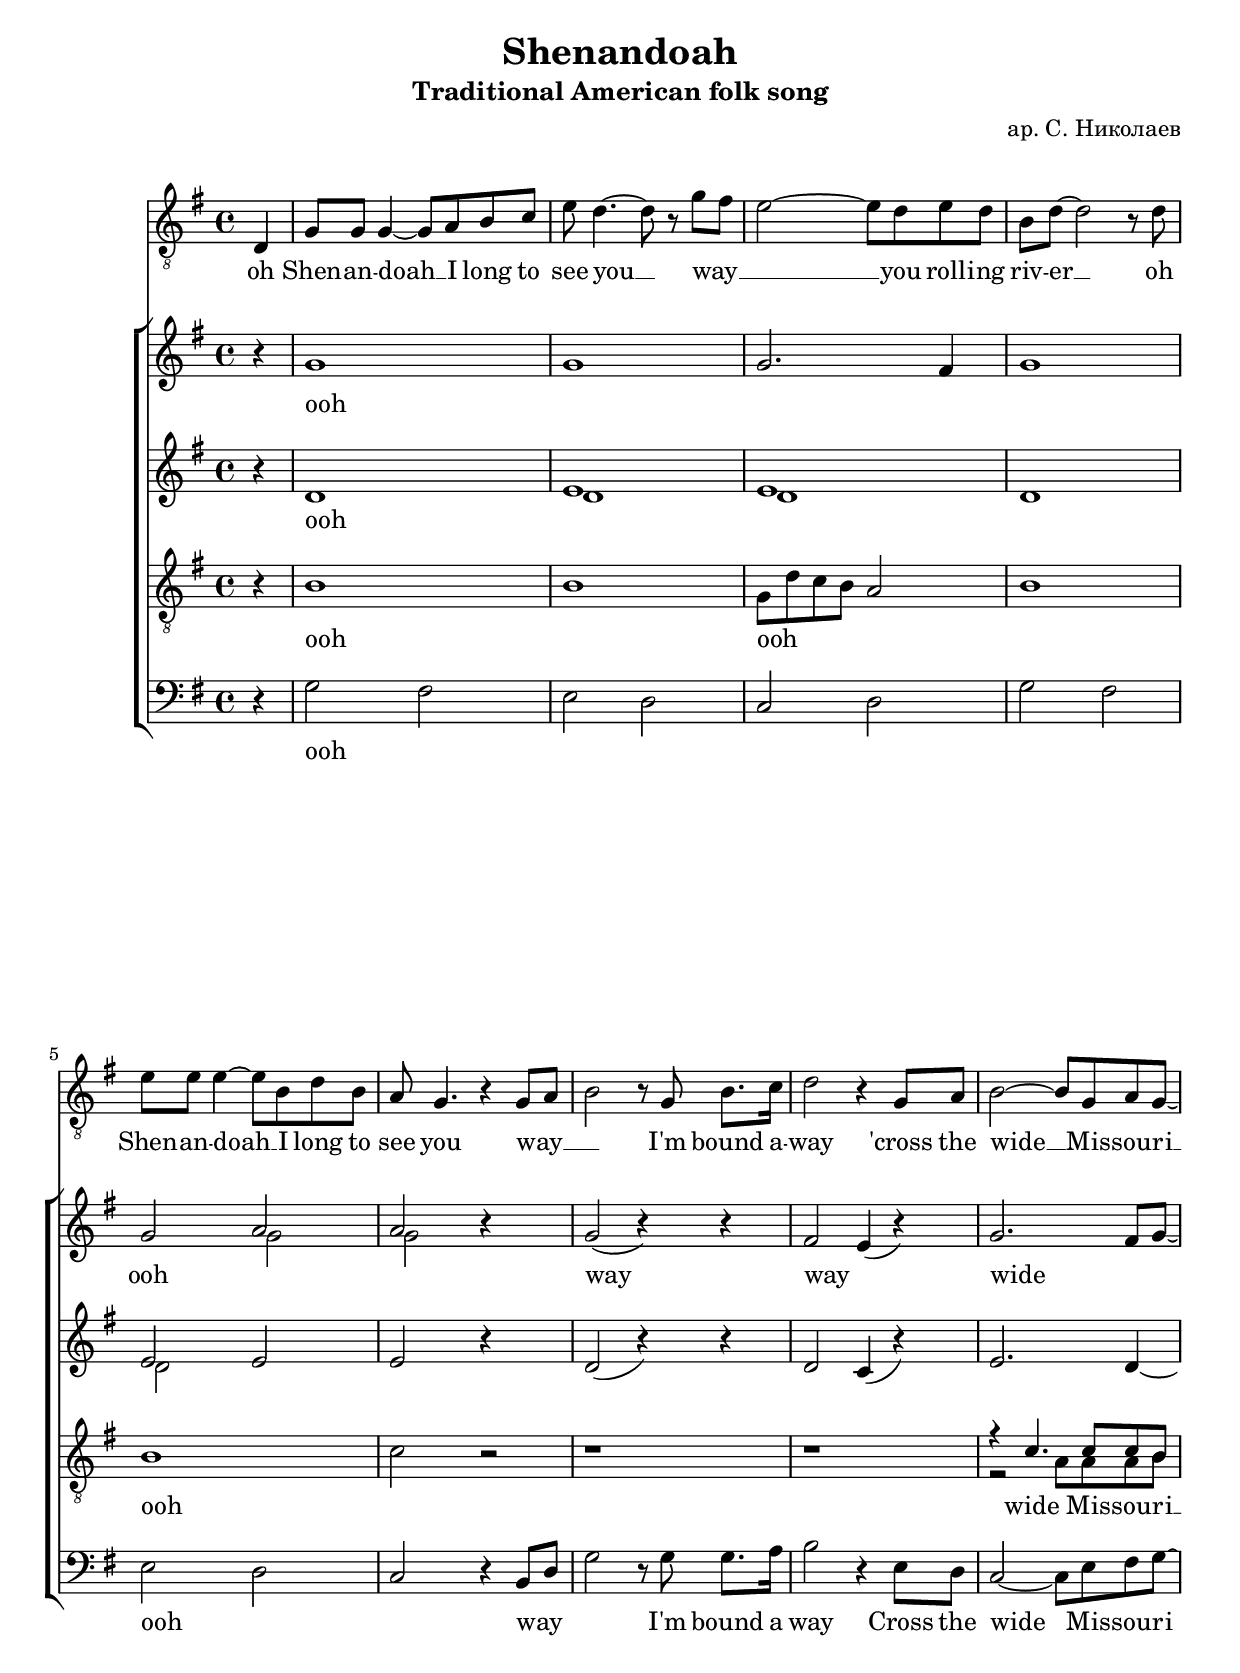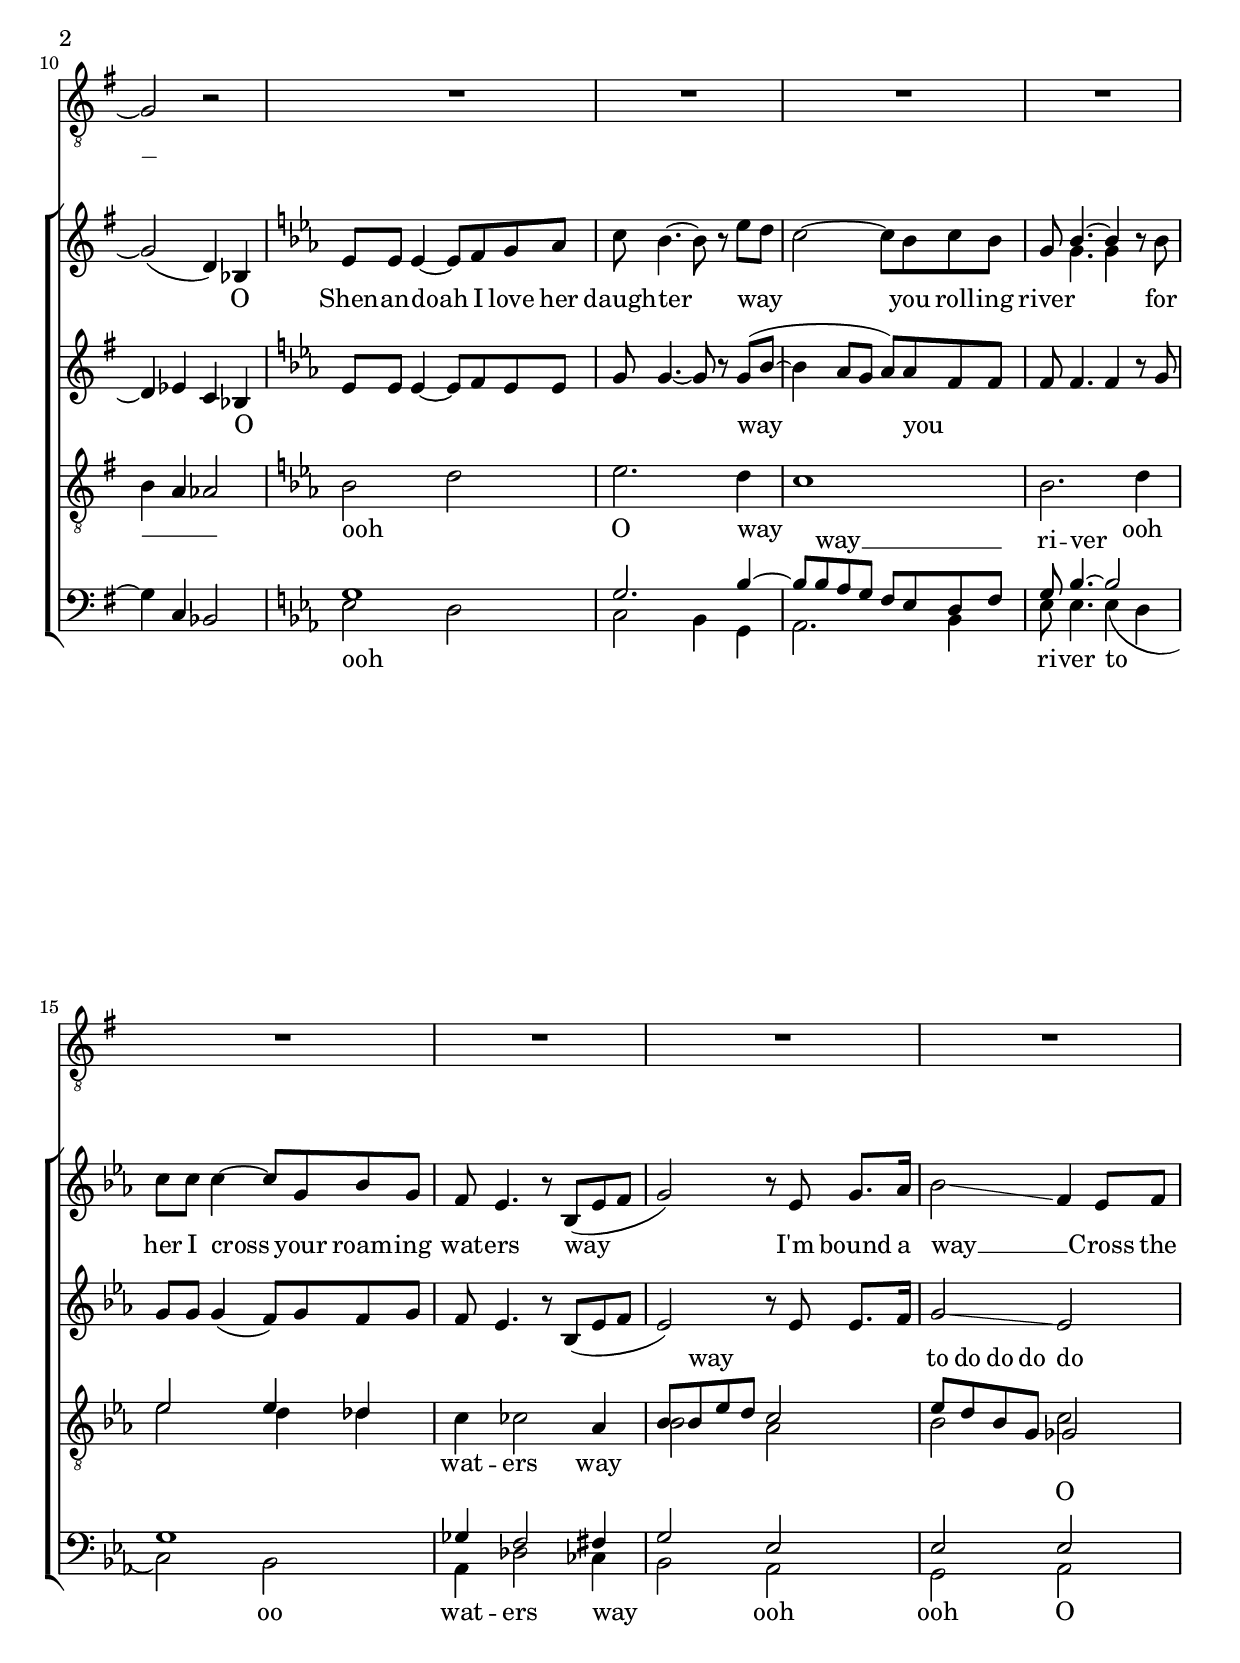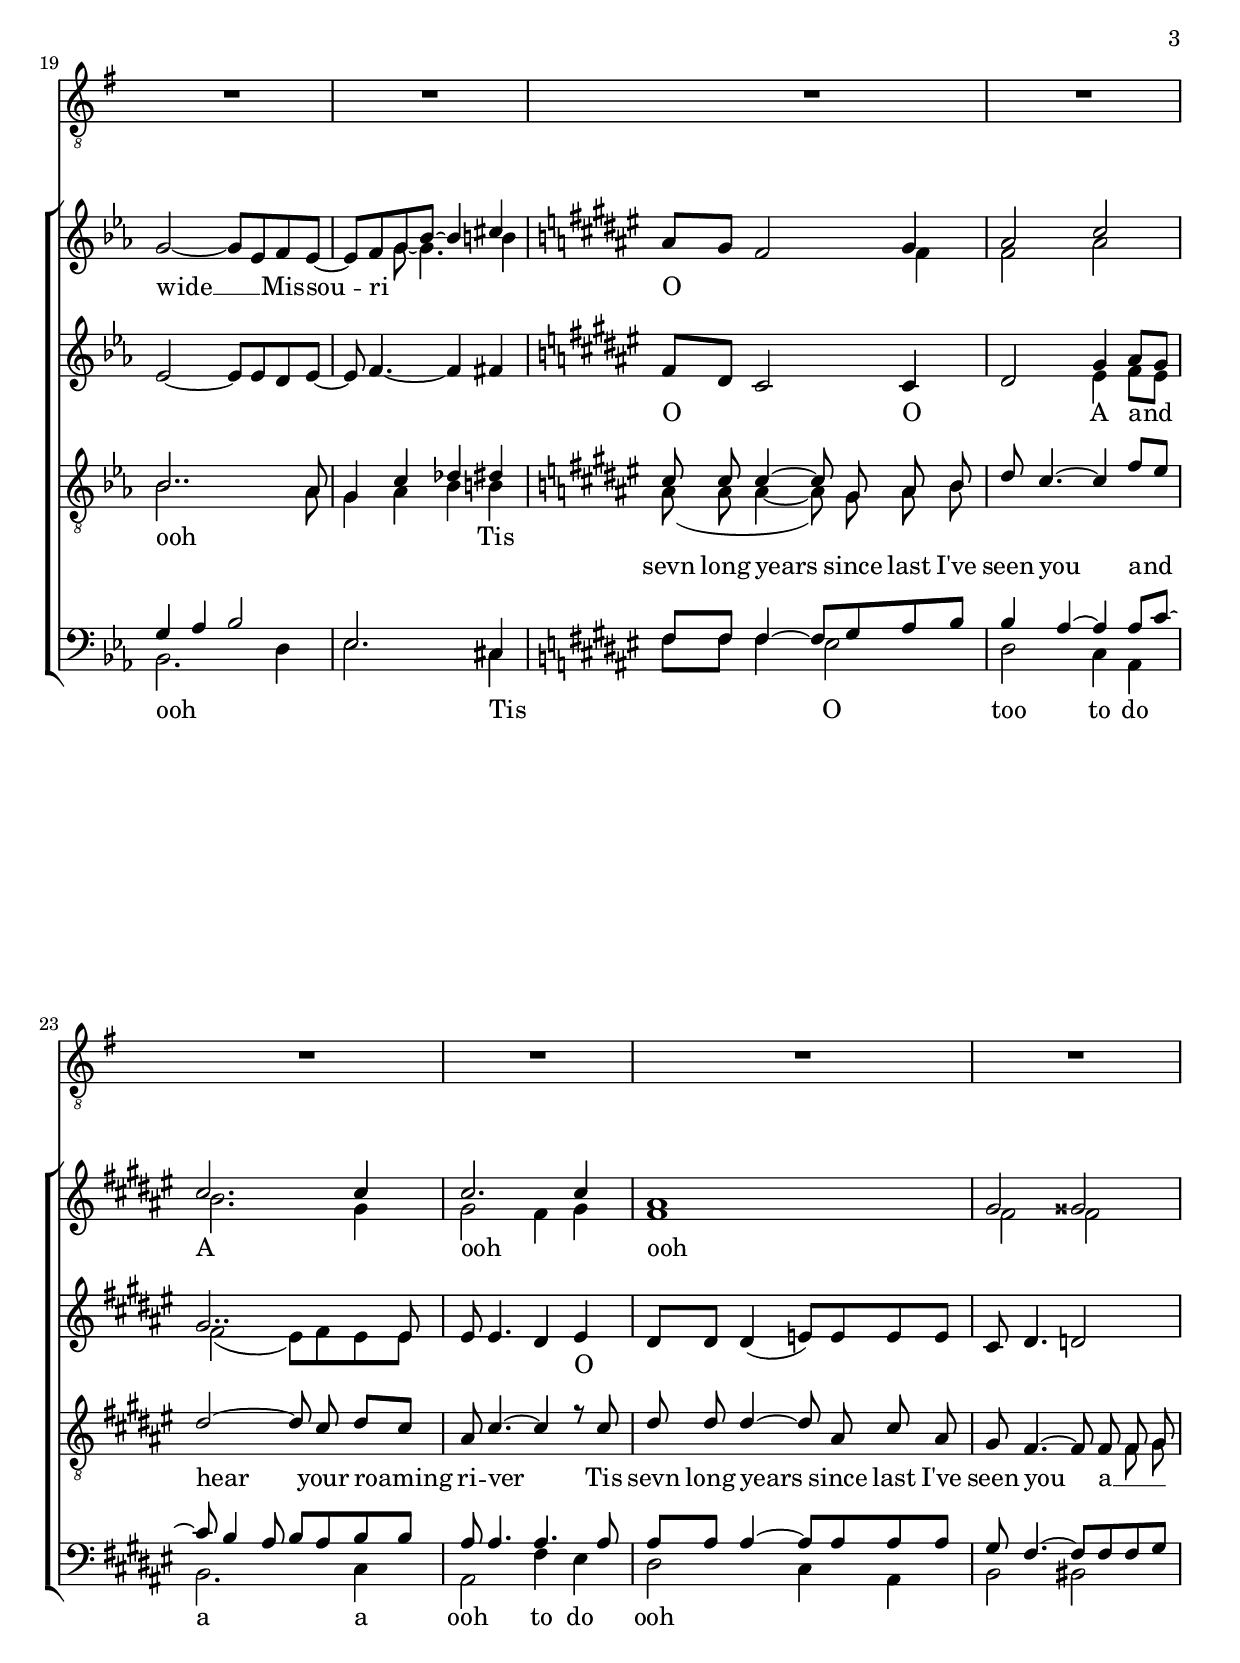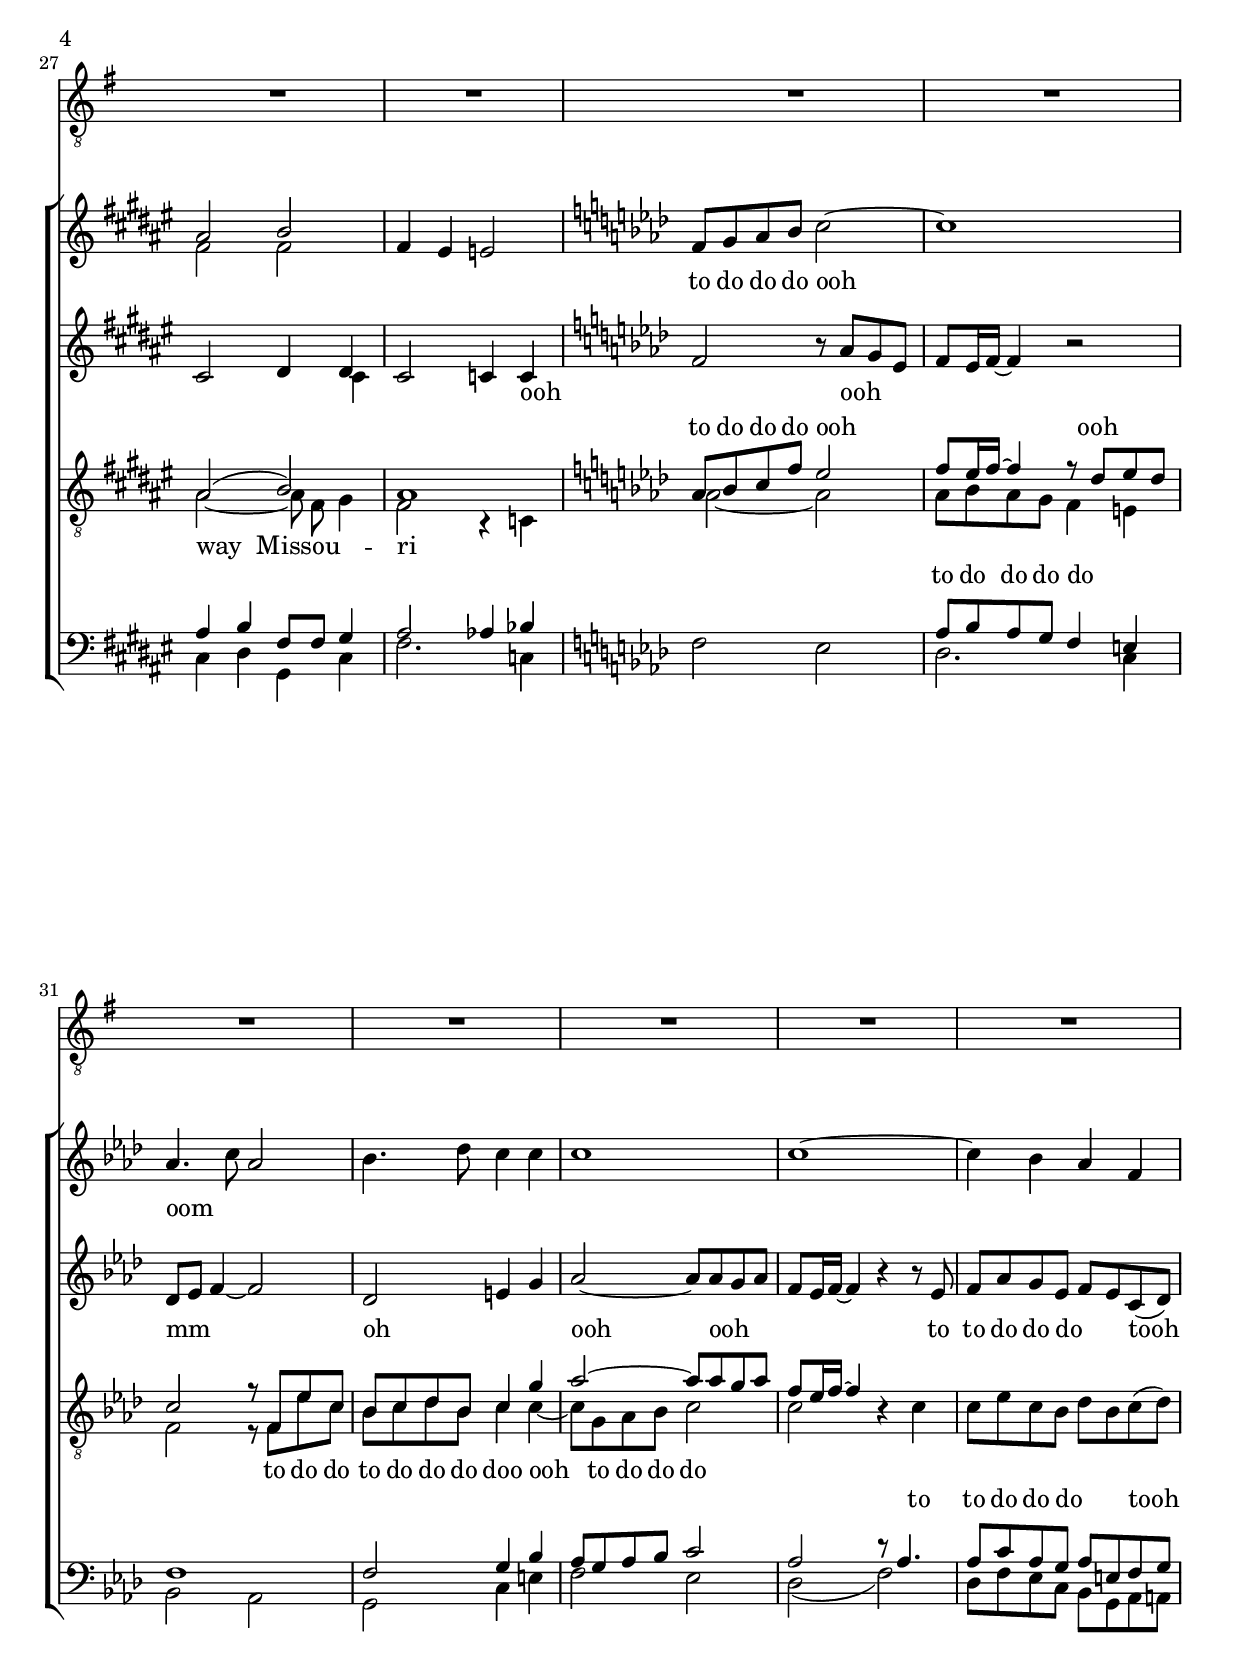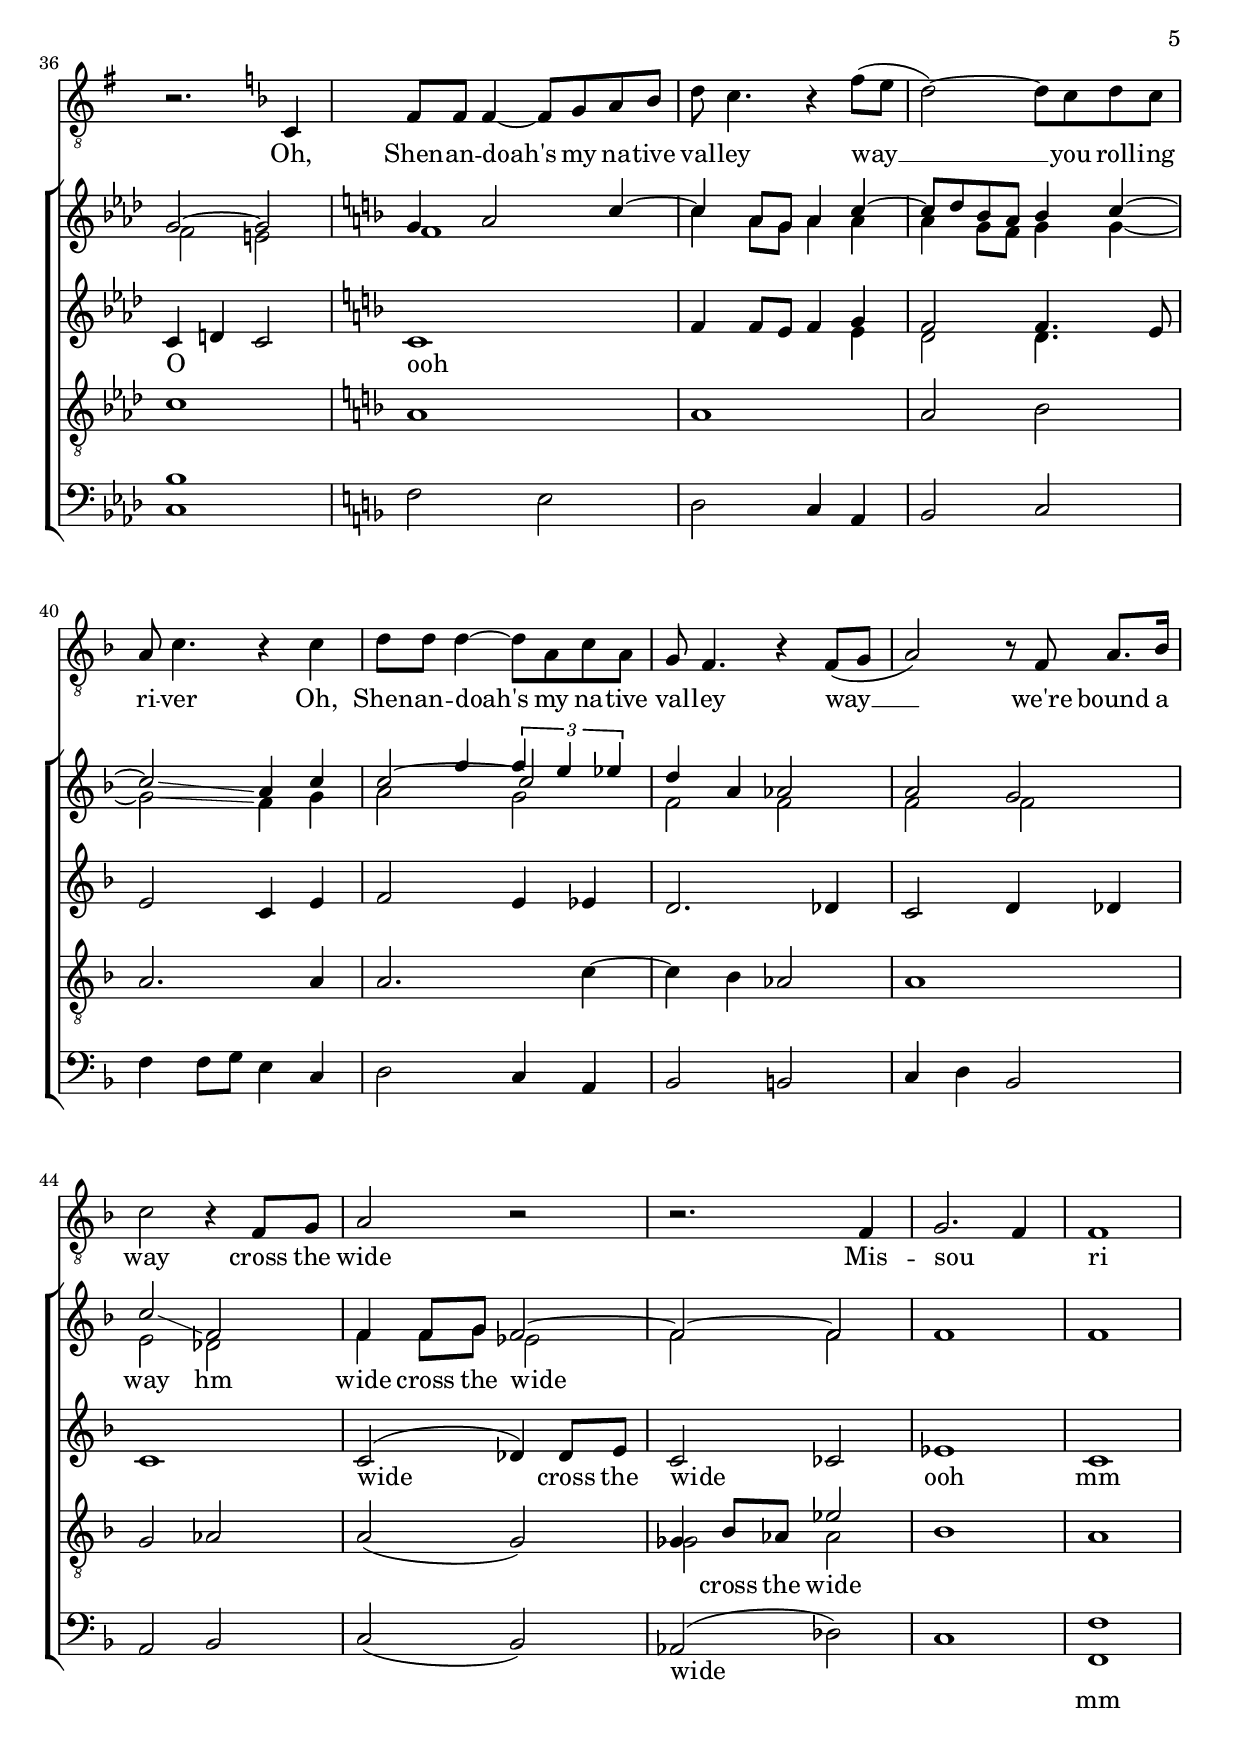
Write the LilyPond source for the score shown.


\version "2.18.2"

\header {
  title = "Shenandoah"
  subtitle = "Traditional American folk song"
  arranger = "ар. С. Николаев"

}

global = {
  \time 4/4
}

solo = \relative c {
  \key g \major
  \partial 4 d4 g8 g g4~ g8 a b c e d4.~ d8 r g fis e2~ e8 d e d b d~ d2 r8 d e e e4~ e8 b d b a g4. r4 g8 a b2 r8 g b8. c16 d2 r4 g,8 a b2~ b8 g a g~ g2 r2

   R1*25 r2.
   \key f \major
   c,4 f8 f f4 ~f8  g a bes | d c4. r4 f8 (e d2) ~d8 c d c | a c4. r4 c | d8 d d4 ~d8 a c a | g f4. r4 f8 (g a2) r8 f a8. bes16 | c2 r4 f,8 g | a2 r2 | r2. f4 | g2. f4 | f1 
}

solo_words = \lyricmode {
  oh Shen -- an -- doah __ I long to see you __ way __ _ _ you roll -- ing riv -- er __ oh Shen -- an -- doah __ I long to see you  way __ _ _ I'm bound a -- way 'cross the wide __ Mis -- sou -- ri __

  Oh, Shen -- an -- doah's my na -- tive val -- ley way __ you roll -- ing ri -- ver 
  Oh, Shen -- an -- doah's my na -- tive val -- ley way __ we're bound a way cross the wide Mis -- sou__ _ ri
}

soprano_notes = \relative c'' {
  \key g \major 
  \partial 4 r4 g1  g1 g2. fis4 g1 g2 << { a2 a } \\ { g2 g } >> r4*2  g2 (r4) r  fis2 e4 (r4)  g2. fis8 g ~ g2 (d4) bes
  
  \key ees \major 
  ees8 ees ees4 ~ees8 f g aes c bes4. ~bes8 r8 ees8 d c2 ~c8 bes c bes g <<{bes4. ~bes4} \\ {g4. g4}>> r8 bes c c c4 ~c8 g bes g f ees4. r8 bes8 (ees f
  g2) r8 ees g8. aes16 bes2 \glissando f4 ees8 f g2 ~g8 ees f ees ~ees8 f 
  << 
  {
    \voiceOne
    g8 bes ~bes4 cis
  } 
  \new Voice 
  {
    \voiceTwo
    g8 ~g4. b4
  } 
  >> 

  \key fis \major 
  ais8 gis fis2 
  << 
  {
    \voiceOne
    gis4 ais2 cis cis2. cis4 cis2. cis4
    ais1 gis2 gisis ais b
  } 
  \new Voice 
  {
    \voiceTwo
    fis4 fis2 ais b2. gis4 gis2 fis4 gis
    fis1 fis2 fis fis fis 
  } 
  >>
  \oneVoice
  fis4 eis e2

  \key aes \major
  f8 g aes bes c2 ~c1 aes4. c8 aes2 bes4. des8 c4 c
  c1 c1 ~c4 bes aes f 
  <<
   { g2 ~g }
   \\
   { f2 e }
  >>


  \key f \major
  << 
    { 
    \voiceOne
      g4 a2 c4 ~c4 a8 g a4 c4 ~c8 d bes a bes4 c4 ~c2 \glissando a4 c4
    } 
    \new Voice
    {
      \voiceTwo
      f,1 c'4 a8 g a4 a a g8 f g4 g ~g2 \glissando f4 g4 
    }
  >>
  << 
    \new Voice
    { 
    \voiceOne
      \skip 4 f'4 \tuplet 3/2 { f4 e ees }
    } 
    \new Voice
    {
      \voiceTwo
      a,2 g2
    }
    \new Voice
    {
      \voiceThree
      c2 ~c2
    }
  >>
  << 
    { 
    \voiceOne
      d4 a aes2 a g c \glissando f, f4 f8 g f2 ~f ~f 
    } 
    \new Voice
    {
      \voiceTwo
      f2 f f f e des f4 f8 g ees2 f2 f2 
    }
  >>
  \oneVoice 
  f1 f
}

soprano_words = \lyricmode {
 ooh _ _ _ _ ooh way way _ wide _ _ O Shen -- an -- doah I love her daugh -- ter way _ _ you roll -- ing river for her I cross your roam -- ing wat -- ers way__
 I'm bound a way __ _ Cross the wide __ _ Mis -- sou -- ri _ _ _

 O _ _ _ _ _ A _ ooh _ ooh _ _ _ _ _ _ _ to do do do ooh oom
 _ _ _ _ _ _ _ _ _ _ _ _ _ _ _ _ _ _ _ _ _ _ _ _ _ _ _ _ _ _ way hm wide cross the wide
}

alto_notes = \relative c' {
  \key g \major 
  \partial 4 r4 d1 << {e1 e1} \\ {d1 d1} >> d1 << {e2} \\ {d2} >> e2 e2 r4*2 d2 (r4) r4 d2 c4 (r4) e2. d4 ~ d4 ees4 c4 bes4 

  \key ees \major 
  ees8 ees ees4 ~ees8 f8 ees8 ees g g4. ~g8 r8 g (bes ~bes4 aes8 g aes) aes f8 f f8 f4. f4 r8 g8 g g g4 (f8) g f g f ees4. r8 bes8 (ees f
  ees2) r8 ees ees8. f16 g2 \glissando ees ees ~ees8 ees d ees ~ees f4. ~f4 fis

  \key fis \major 
  fis8 dis cis2 cis4 dis2
  << 
  {
    \voiceOne
    gis4 ais8 gis gis2.. eis8
  } 
  \new Voice 
  {
    \voiceTwo
    eis4 fis8 eis fis2 (eis8) fis8 eis eis 
  } 
  >>
  \oneVoice
  eis8 eis4. dis4 eis

  dis8 dis dis4 (e8) e e e cis dis4. d2 cis2 dis4 << {dis4} \\ {cis4} >> cis2 c4 c

  \key aes \major
  f2 r8 aes g ees f ees16 f ~f4 r2 des8 ees f4 ~f2 des e4 g
  aes2 ~aes8 aes g aes f ees16 f ~f4 r4 r8 ees f aes g ees f ees c (des) c4 d c2  

  \key f \major
  c1 f4 f8 e f4   
  << { \voiceOne
    g4 f2 f4. 
  } \new Voice { \voiceTwo
    e4 d2 d4. 
  } >> 
  e8 e2 c4 e4 f2 e4 ees d2. des4 c2 d4 des c1 c2 (des4) des8 e c2 ces ees1 c1
  


}
alto_words = \lyricmode {
  ooh _ _ _ _ _ _ _ _ _ _  O _ _ _ _ _ _  _ _ way you
  _ _ _ _ _ _ _ _ _ _ _ _ _ _ _ _ _ _ _ _ _ _ _ _ _ _
   O _ _ O _ A and _ _ _ _ _ _ O _ _ _ _ _ _ _ _ _ _ _ _ _ ooh _ ooh _ _ _ _ _ mm _ _ oh _ _ ooh ooh _ _ _ _ _ to to do do do _ _ tooh O 
   _ _ ooh _ _ _ _ _ _ _ _ _ _ _ _ _ _ _ _ _ _ _ _ wide cross the wide _ ooh mm
}


tenor_notes = \relative c' {
  \key g \major 
  \partial 4 r4 b1 b g8 d' c b a2 b1 b c2 r r1 r 

  <<
  {
    \voiceOne
    r4 c4. c8 c b
  } 
  \new Voice {
    \voiceTwo 
    r2 a8 a a b
  }
  >> \oneVoice

  b4 a aes2

  \key ees \major 
  bes2 d ees2. d4 c1 bes2. d4 << {ees2 ees4 des} \\ {ees2 d4 des} >> c4 ces2 aes4

  << 
    \new Voice = "tenorI"
    { 
      \voiceOne
      bes8 bes ees d c2 | ees8 d bes g ges2 | bes2.. aes8 | g4 c des dis 
    }
    \new Voice = "tenorII"
    {
      \voiceTwo
      bes2 aes | bes c | bes2.. aes8 | g4 aes bes b
    }
  >>

  \key fis \major 
  << 
    \new Voice = "tenor_fismaj"
    { 
      \voiceOne
      \autoBeamOff
      cis8 cis8 cis4 ~cis8 gis ais b 
      dis8 cis4. ~cis4 fis8[ eis] dis2 ~dis8 cis dis[ cis] ais8 cis4. ~cis4 r8 cis8 
      dis8 dis dis4 ~dis8 ais cis ais gis fis4. ~fis8 fis
      
      fis8 gis ais2 (b) ais1 
    }
    \new Voice 
    {
      \voiceTwo
      \autoBeamOff
      ais8 (ais8 ais4 ~ais8) gis ais b 
      
      % 22-26 2 tenors with baritones 
      % b4 ais4 ~ais4 ais8 cis ~cis b4 ais8 b ais b b ais ais4. ais4 r8 cis8
      
      \skip 1 \skip 1 \skip 1 \skip 1 \skip 2. 
      fis8 gis ais2 ~ais8 fis gis4 fis2 r4 c
    }
  >>
  \oneVoice

  \key aes \major
  <<
    \new Voice = "tenorI_aesmaj"
    {
     \voiceOne
      aes'8 bes c f ees2 f8 ees16 f ~f4 r8 des8 ees des c2 r8 f,8 ees' c bes c des bes c4 g'
      aes2 ~aes8 aes g aes f8 ees16 f ~f4
    }
    \new Voice = "tenorII_aesmaj"
    {
      \voiceTwo
      aes,2 ~aes aes8 bes aes g f4 e f2 r8 f8 ees' c bes c des bes c4 c
      ~c8 g aes bes c2 c
    }
  >>
  \oneVoice

  \new Voice = "tenor_aesmaj_end" { r4 c c8 ees c bes des bes c (des) c1 }
  
  \key f \major
  a1 a a2 bes a2. a4 a2. c4 ~c4 bes aes2 a1 g2 aes a (g)  

  << 
    \new Voice = "tenorI_fmaj_final"
    { 
      \voiceOne
      ges4 bes8 aes ees'2
    }
    \new Voice
    {
      \voiceTwo
      ges,2 aes 
    }
  >>
  \oneVoice

  bes1 a1 
}
tenor_words = \lyricmode {
   ooh _ ooh _ _ _ _ _ ooh _ wide Mis -- sou -- ri __ _ _  _ ooh _ O way _ _ ooh wat -- ers way
}

tenorI_words = \lyricmode {
  \skip 8 way _ _ _ to do do do do
}
tenorII_words = \lyricmode {
  \skip 1 \skip 1 \skip 1 O ooh _ _ _ _ Tis
}


bass_notes = \relative c' {
  \key g \major 
  \partial 4 r4 g2 fis e d c d g fis e d c r4 b8 d g2 r8 g g8. a16 b2 r4 e,8 d c2~c8 e fis g~g4 c,4 bes2
  
  \key ees \major << 
    \new Voice = "bari" { 
      \voiceOne
      g'1 g2. bes4 ~bes8 bes aes g f ees d f g bes4. ~bes2 g1 ges4 f2 fis4 
      g2 ees ees ees g4 aes bes2 ees,2. cis4

      \key fis \major 
      fis8 fis fis4 ~fis8 gis ais b b4 ais ~ais ais8 cis ~cis b4 ais8 b ais b b ais8 ais4. ais4. ais8
      ais8 ais ais4 ~ais8 ais ais ais gis fis4. ~fis8 fis fis gis ais4 b fis8 fis gis4 ais2 aes4 bes

    } 
    \new Voice = "bass"
    { 
      \voiceTwo
      ees,2 d c bes4 g aes2. bes4 ees8 ees4. ees4 (d c2) bes aes4 des2 ces4 
      bes2 aes g aes bes2. d4 ees2. cis4

      \key fis \major 
      fis8 fis fis4 eis2 dis2 cis4 ais b2. cis4 ais2 fis'4 eis
      dis2 cis4 ais b2 bis cis4 dis gis, cis fis2. c4
    }
  >>

  
  \key aes \major
  f2 ees 
  <<
    {
      \voiceOne
      aes8 bes aes g f4 e f1 f2 g4 bes
      aes8 g aes bes c2 aes2 r8 aes4. aes8 c aes g aes e f g bes1 
    }
    \new Voice
    {
      \voiceTwo
      des,2. c4 bes2 aes g2 c4 e
      f2 ees des (f) des8 f ees c bes g aes a c1
    }
  >>
  \oneVoice

  \key f \major
  f2 e d c4 a bes2 c f4 f8 g e4 c d2 c4 a bes2 b c4 d bes2 a bes c2 (bes) 

  \new Voice = "basses_end" {
    aes (des) c1
  } 

  <<
    \new Voice = "bass_last" {
      \voiceOne
      f1
    }
    \new Voice
    {
      \voiceTwo
      f,1
    }
  >>
  \oneVoice
}

basses_words = \lyricmode {
  ooh _ _ _ _ _ _ _  ooh _ _ way_ _ _  I'm bound a way Cross the wide Mis -- sou -- ri _ _
}
bass_words = \lyricmode {
  ooh _ _ _ _ _ _ ri -- ver to oo wat -- ers way _ ooh ooh O ooh _ _ Tis
  _ _ _ O too to do a a ooh to do ooh
}
bari_words = \lyricmode {
  \skip 1 \skip 1 \skip 4. way __ _ _ _ _ _ _  ri -- ver _ 
} 

\score {
<<
  \new Staff <<
    \new Voice = "solo" <<
      \clef "treble_8"
      \global
      \solo
    >>

    \lyricsto "solo" \new Lyrics \solo_words
  >>
  \new ChoirStaff <<
    \new Staff <<
      \new Voice = "soprano" <<
        \global
        \soprano_notes
      >>
      \lyricsto "soprano" \new Lyrics \soprano_words
    >>
    \new Staff <<
      \new Voice = "alto" <<
        \global
        \alto_notes
      >>
      \lyricsto "alto" \new Lyrics \alto_words
    >>
    \new Staff = "tenorStaff" <<
      \new Voice = "tenor" <<
        \clef "treble_8"
        \global
        \tenor_notes
      >>
      \lyricsto "tenor" \new Lyrics \tenor_words

      \new Lyrics \with { alignAboveContext = #"tenorStaff" }
        \lyricsto "tenorI" \tenorI_words

      \new Lyrics 
        \lyricsto "tenorII" \tenorII_words 

      \new Lyrics \lyricsto "tenor_fismaj" \lyricmode {
         sevn long years since last I've seen you and hear your roaming ri -- ver
         Tis sevn long years since last I've seen you a __ _ _ way__Missou -- ri 
      }

      \new Lyrics \with { alignAboveContext = #"tenorStaff" }
        \lyricsto "tenorI_aesmaj" \lyricmode {
         to do do do ooh _ _ _ ooh 
      }

      \new Lyrics 
        \lyricsto "tenorII_aesmaj" \lyricmode {
         _ to do do do do _ _ to do do to do do do doo ooh to do do do
      }

      \new Lyrics \lyricsto "tenor_aesmaj_end" \lyricmode {
         to to do do do _ _ tooh
      } 

      \new Lyrics \lyricsto "tenorI_fmaj_final" \lyricmode {
         _ cross the wide
      } 

    >>
    \new Staff = "bassStaff" <<
      \new Voice = "basses" <<
        \clef bass
        \global
        \bass_notes
      >>
      \lyricsto "basses" \new Lyrics \basses_words

      \new Lyrics \with { alignAboveContext = #"bassStaff" }
        \lyricsto "bari" \bari_words

      \new Lyrics 
        \lyricsto "bass" \bass_words  

      \new Lyrics 
        \lyricsto "basses_end" \lyricmode {
          wide
        }  

      \new Lyrics 
        \lyricsto "bass_last" \lyricmode {
          mm
        }  

    >>
  >>
>>
}